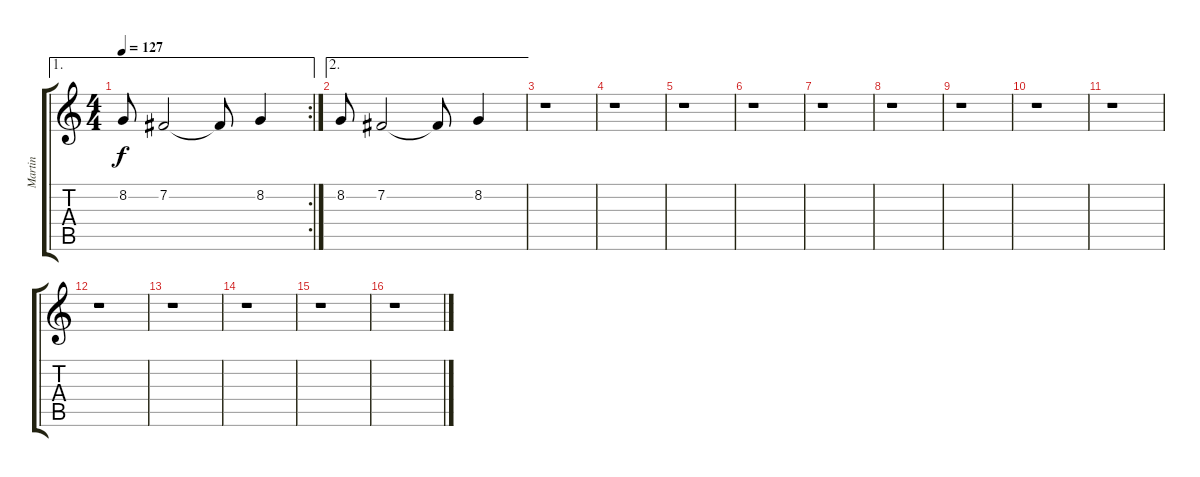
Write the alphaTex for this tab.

\track ("Martin" "Martin") {instrument choiraahs}
\staff {score tabs}
\tuning (E4 B3 G3 D3 A2 E2) {hide}
\ae 1
\rc 2
\ts (4 4)
\tempo 127
\clef g2
\ks c
8.2.8{dy f} 7.2.2 7.2{t}.8 8.2.4 |
\ae 2
8.2.8 7.2.2 7.2{t}.8 8.2.4 |
r.1 |
r.1 |
r.1 |
r.1 |
r.1 |
r.1 |
r.1 |
r.1 |
r.1 |
r.1 |
r.1 |
r.1 |
r.1 |
r.1
